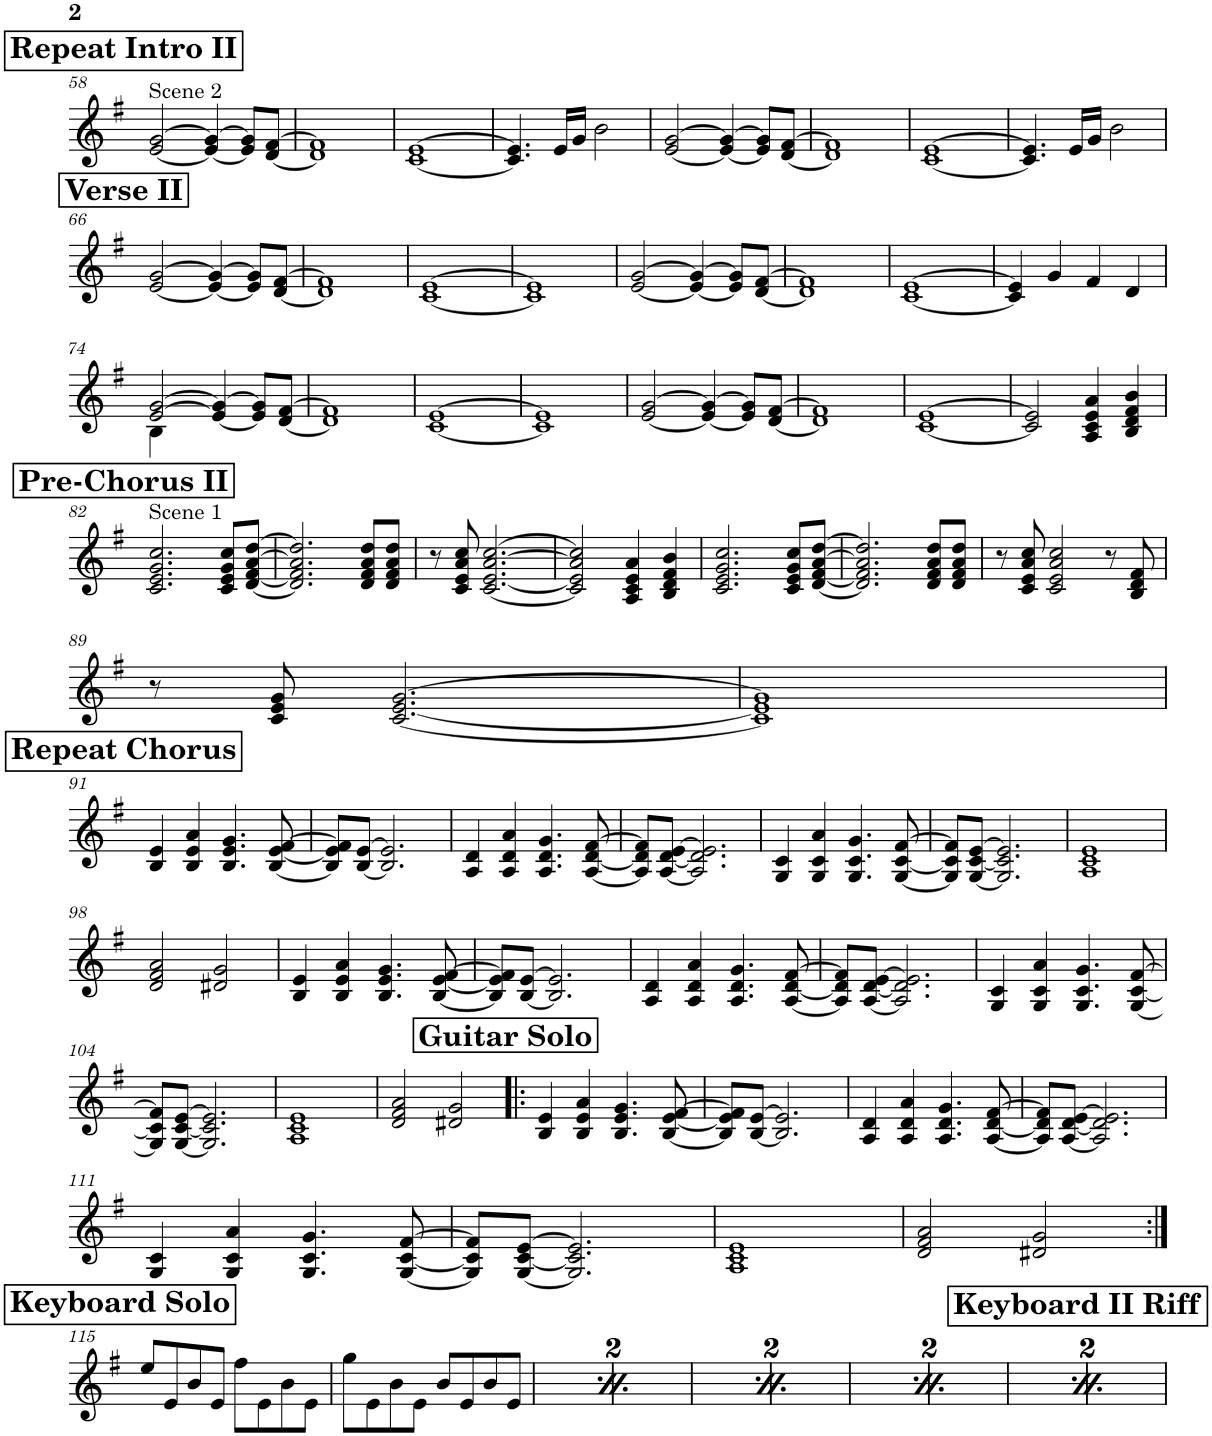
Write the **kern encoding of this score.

**kern
*part1
*staff1
*I"Saw Synthesizer
*I'Synth.
!!LO:PB:g=z
*clefG2
*k[f#]
*M4/4
!!LO:REH:place=s1:a:B:cj:fs=14:t=Repeat Intro II
=58
!LO:TX:a:t=Scene 2
[2e/ [2g/
4e/_ 4g/_
8e/] 8g/]L
[8d/ [8f#/J
=59
1d] 1f#]
=60
[1c [1e
=61
4.c/] 4.e/]
16e/LL
16g/JJ
2b\
=62
[2e/ [2g/
4e/_ 4g/_
8e/] 8g/]L
[8d/ [8f#/J
=63
1d] 1f#]
=64
[1c [1e
=65
4.c/] 4.e/]
16e/LL
16g/JJ
2b\
!!LO:LB:g=z
!!LO:REH:place=s1:a:B:cj:fs=14:t=Verse II
=66
[2e/ [2g/
4e/_ 4g/_
8e/] 8g/]L
[8d/ [8f#/J
=67
1d] 1f#]
=68
[1c [1e
=69
1c] 1e]
=70
[2e/ [2g/
4e/_ 4g/_
8e/] 8g/]L
[8d/ [8f#/J
=71
1d] 1f#]
=72
[1c [1e
=73
4c/] 4e/]
4g/
4f#/
4d/
!!LO:LB:g=z
=74
*^
[2e/ [2g/	4B\
.	2.ryy
4e/_ 4g/_	.
8e/] 8g/]L	.
[8d/ [8f#/J	.
*v	*v
=75
1d] 1f#]
=76
[1c [1e
=77
1c] 1e]
=78
[2e/ [2g/
4e/_ 4g/_
8e/] 8g/]L
[8d/ [8f#/J
=79
1d] 1f#]
=80
[1c [1e
=81
2c/] 2e/]
4A/ 4c/ 4e/ 4a/
4B/ 4d/ 4f#/ 4b/
!!LO:LB:g=z
!!LO:REH:place=s1:a:B:cj:fs=14:t=Pre-Chorus II
=82
!LO:TX:a:t=Scene 1
2.c/ 2.e/ 2.g/ 2.cc/
8c/ 8e/ 8g/ 8cc/L
[8d/ [8f#/ [8a/ [8dd/J
=83
2.d/] 2.f#/] 2.a/] 2.dd/]
8d/ 8f#/ 8a/ 8dd/L
8d/ 8f#/ 8a/ 8dd/J
=84
8r
8c/ 8e/ 8a/ 8cc/
[2.c/ [2.e/ [2.a/ [2.cc/
=85
2c/] 2e/] 2a/] 2cc/]
4A/ 4c/ 4e/ 4a/
4B/ 4d/ 4f#/ 4b/
=86
2.c/ 2.e/ 2.g/ 2.cc/
8c/ 8e/ 8g/ 8cc/L
[8d/ [8f#/ [8a/ [8dd/J
=87
2.d/] 2.f#/] 2.a/] 2.dd/]
8d/ 8f#/ 8a/ 8dd/L
8d/ 8f#/ 8a/ 8dd/J
=88
8r
8c/ 8e/ 8a/ 8cc/
2c/ 2e/ 2a/ 2cc/
8r
8B/ 8d/ 8f#/
!!LO:LB:g=z
=89
8r
8c/ 8e/ 8g/
[2.c/ [2.e/ [2.g/
=90
1c] 1e] 1g]
!!LO:LB:g=z
!!LO:REH:place=s1:a:B:cj:fs=14:t=Repeat Chorus
=91
4B/ 4e/
4B/ 4e/ 4a/
4.B/ 4.e/ 4.g/
[8B/ [8e/ [8f#/
=92
8B/] 8e/] 8f#/]L
[8B/ [8e/J
2.B/] 2.e/]
=93
4A/ 4d/
4A/ 4d/ 4a/
4.A/ 4.d/ 4.g/
[8A/ [8d/ [8f#/
=94
8A/] 8d/] 8f#/]L
[8A/ [8d/ [8e/J
2.A/] 2.d/] 2.e/]
=95
4G/ 4c/
4G/ 4c/ 4a/
4.G/ 4.c/ 4.g/
[8G/ [8c/ [8f#/
=96
8G/] 8c/] 8f#/]L
[8G/ [8c/ [8e/J
2.G/] 2.c/] 2.e/]
=97
1A 1c 1e
!!LO:LB:g=z
=98
2d/ 2f#/ 2a/
2d#X/ 2g/
=99
4B/ 4e/
4B/ 4e/ 4a/
4.B/ 4.e/ 4.g/
[8B/ [8e/ [8f#/
=100
8B/] 8e/] 8f#/]L
[8B/ [8e/J
2.B/] 2.e/]
=101
4A/ 4d/
4A/ 4d/ 4a/
4.A/ 4.d/ 4.g/
[8A/ [8d/ [8f#/
=102
8A/] 8d/] 8f#/]L
[8A/ [8d/ [8e/J
2.A/] 2.d/] 2.e/]
=103
4G/ 4c/
4G/ 4c/ 4a/
4.G/ 4.c/ 4.g/
[8G/ [8c/ [8f#/
!!LO:LB:g=z
=104
8G/] 8c/] 8f#/]L
[8G/ [8c/ [8e/J
2.G/] 2.c/] 2.e/]
=105
1A 1c 1e
=106
2d/ 2f#/ 2a/
2d#X/ 2g/
!!LO:REH:place=s1:a:B:cj:fs=14:t=Guitar Solo
=107!|:
4B/ 4e/
4B/ 4e/ 4a/
4.B/ 4.e/ 4.g/
[8B/ [8e/ [8f#/
=108
8B/] 8e/] 8f#/]L
[8B/ [8e/J
2.B/] 2.e/]
=109
4A/ 4d/
4A/ 4d/ 4a/
4.A/ 4.d/ 4.g/
[8A/ [8d/ [8f#/
=110
8A/] 8d/] 8f#/]L
[8A/ [8d/ [8e/J
2.A/] 2.d/] 2.e/]
!!LO:LB:g=z
=111
4G/ 4c/
4G/ 4c/ 4a/
4.G/ 4.c/ 4.g/
[8G/ [8c/ [8f#/
=112
8G/] 8c/] 8f#/]L
[8G/ [8c/ [8e/J
2.G/] 2.c/] 2.e/]
=113
1A 1c 1e
=114
2d/ 2f#/ 2a/
2d#X/ 2g/
!!LO:LB:g=z
!!LO:REH:place=s1:a:B:cj:fs=14:t=Keyboard Solo
=115:|!
8ee/L
8e/
8b/
8e/J
8ff#\L
8e\
8b\
8e\J
=116
8gg\L
8e\
8b\
8e\J
8b/L
8e/
8b/
8e/J
!!LO:REH:place=s1:a:B:cj:fs=14:t=Keyboard Solo
=117
8ee/L
8e/
8b/
8e/J
8ff#\L
8e\
8b\
8e\J
=118
8gg\L
8e\
8b\
8e\J
8b/L
8e/
8b/
8e/J
!!LO:REH:place=s1:a:B:cj:fs=14:t=Keyboard Solo
=119
8ee/L
8e/
8b/
8e/J
8ff#\L
8e\
8b\
8e\J
=120
8gg\L
8e\
8b\
8e\J
8b/L
8e/
8b/
8e/J
!!LO:REH:place=s1:a:B:cj:fs=14:t=Keyboard Solo
=121
8ee/L
8e/
8b/
8e/J
8ff#\L
8e\
8b\
8e\J
=122
8gg\L
8e\
8b\
8e\J
8b/L
8e/
8b/
8e/J
!!LO:REH:place=s1:a:B:cj:fs=14:t=Keyboard Solo
=123
8ee/L
8e/
8b/
8e/J
8ff#\L
8e\
8b\
8e\J
=124
8gg\L
8e\
8b\
8e\J
8b/L
8e/
8b/
8e/J
=
*-
